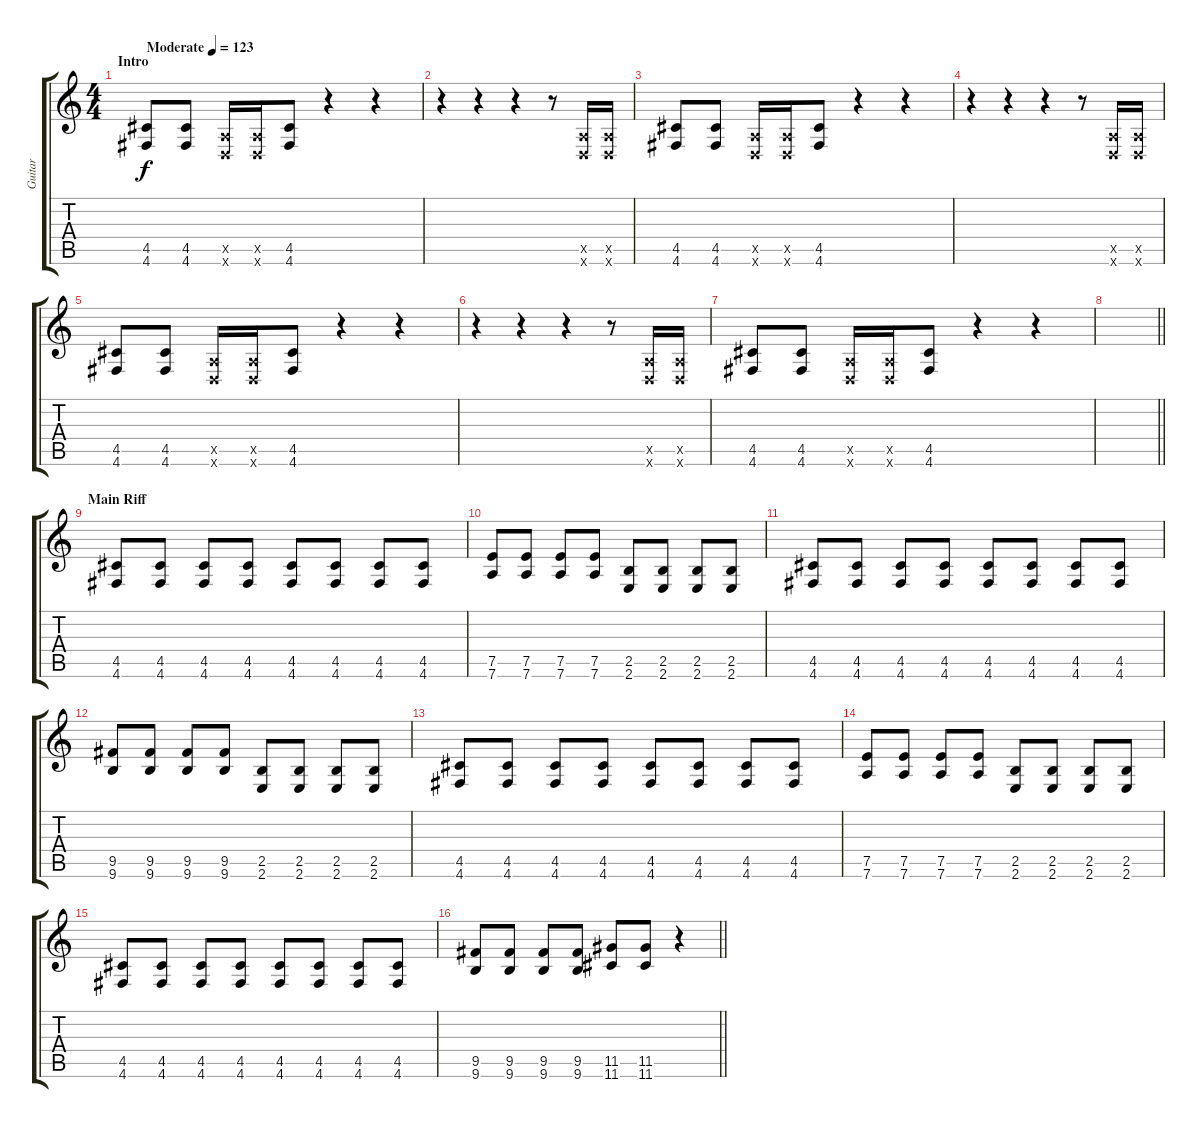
\track ("Guitar" "Guitar") {instrument distortionguitar}
\staff {score tabs}
\tuning (E4 B3 G3 D3 A2 D2) {hide}
\ts (4 4)
\section ("" "Intro")
\tempo (123 "Moderate")
\clef g2
\ks c
(4.5 4.6).8{dy f instrument distortionguitar} (4.5 4.6).8 (0.5{x} 0.6{x}).16 (0.5{x} 0.6{x}).16 (4.5 4.6).8 r.4 r.4 |
r.4 r.4 r.4 r.8 (0.5{x} 0.6{x}).16 (0.5{x} 0.6{x}).16 |
(4.5 4.6).8 (4.5 4.6).8 (0.5{x} 0.6{x}).16 (0.5{x} 0.6{x}).16 (4.5 4.6).8 r.4 r.4 |
r.4 r.4 r.4 r.8 (0.5{x} 0.6{x}).16 (0.5{x} 0.6{x}).16 |
(4.5 4.6).8 (4.5 4.6).8 (0.5{x} 0.6{x}).16 (0.5{x} 0.6{x}).16 (4.5 4.6).8 r.4 r.4 |
r.4 r.4 r.4 r.8 (0.5{x} 0.6{x}).16 (0.5{x} 0.6{x}).16 |
(4.5 4.6).8 (4.5 4.6).8 (0.5{x} 0.6{x}).16 (0.5{x} 0.6{x}).16 (4.5 4.6).8 r.4 r.4 |
\barLineRight lightlight
|
\section ("" "Main Riff")
(4.5 4.6).8 (4.5 4.6).8 (4.5 4.6).8 (4.5 4.6).8 (4.5 4.6).8 (4.5 4.6).8 (4.5 4.6).8 (4.5 4.6).8 |
(7.5 7.6).8 (7.5 7.6).8 (7.5 7.6).8 (7.5 7.6).8 (2.5 2.6).8 (2.5 2.6).8 (2.5 2.6).8 (2.5 2.6).8 |
(4.5 4.6).8 (4.5 4.6).8 (4.5 4.6).8 (4.5 4.6).8 (4.5 4.6).8 (4.5 4.6).8 (4.5 4.6).8 (4.5 4.6).8 |
(9.5 9.6).8 (9.5 9.6).8 (9.5 9.6).8 (9.5 9.6).8 (2.5 2.6).8 (2.5 2.6).8 (2.5 2.6).8 (2.5 2.6).8 |
(4.5 4.6).8 (4.5 4.6).8 (4.5 4.6).8 (4.5 4.6).8 (4.5 4.6).8 (4.5 4.6).8 (4.5 4.6).8 (4.5 4.6).8 |
(7.5 7.6).8 (7.5 7.6).8 (7.5 7.6).8 (7.5 7.6).8 (2.5 2.6).8 (2.5 2.6).8 (2.5 2.6).8 (2.5 2.6).8 |
(4.5 4.6).8 (4.5 4.6).8 (4.5 4.6).8 (4.5 4.6).8 (4.5 4.6).8 (4.5 4.6).8 (4.5 4.6).8 (4.5 4.6).8 |
\barLineRight lightlight
(9.5 9.6).8 (9.5 9.6).8 (9.5 9.6).8 (9.5 9.6).8 (11.5 11.6).8 (11.5 11.6).8 r.4
